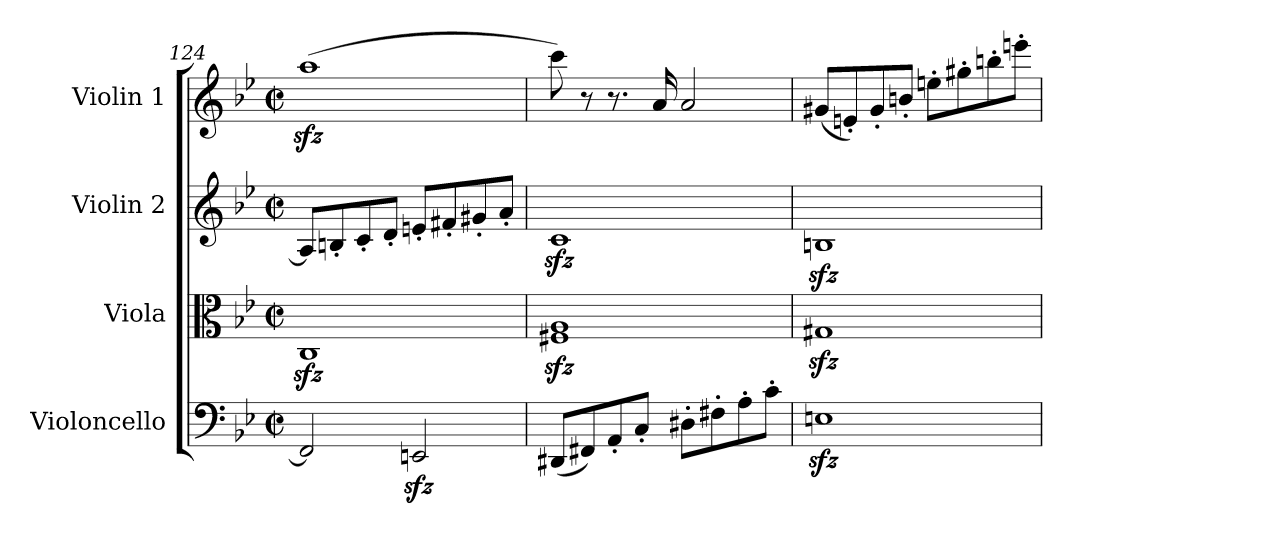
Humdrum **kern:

**kern	**kern	**kern	**kern
*part4	*part3	*part2	*part1
*staff4	*staff3	*staff2	*staff1
*I"Violoncello	*I"Viola	*I"Violin 2	*I"Violin 1
*I'Vc	*I'Vla	*I'Vln	*I'Vln
!!LO:PB:g=z
*clefF4	*clefC3	*clefG2	*clefG2
*k[b-e-]	*k[b-e-]	*k[b-e-]	*k[b-e-]
*M2/2	*M2/2	*M2/2	*M2/2
*met(c|)	*met(c|)	*met(c|)	*met(c|)
=124	=124	=124	=124
2FF/]	1Czz<	8A/L]	(1aazz<
.	.	8Bn'/	.
.	.	8c'/	.
.	.	8d'/J	.
2EEnzz</	.	8en'/L	.
.	.	8f#X'/	.
.	.	8g#X'/	.
.	.	8a'/J	.
!!LO:LB:g=z
=125	=125	=125	=125
(<8DD#X/L	1F#Xzz< 1Azz<	1czz<	8ccc\)
8FF#X/)	.	.	8r
8AA'/	.	.	8.r
8C'/J	.	.	.
.	.	.	16a/
8D#X'\L	.	.	2a/
8F#X'\	.	.	.
8A'\	.	.	.
8c'\J	.	.	.
=126	=126	=126	=126
1Enzz<	1G#Xzz<	1Bnzz<	(8g#X/L
.	.	.	8en'/)
.	.	.	8g#'/
.	.	.	8bn'/J
.	.	.	8een'\L
.	.	.	8gg#X'\
.	.	.	8bbn'\
.	.	.	8eeen'\J
=	=	=	=
*-	*-	*-	*-
